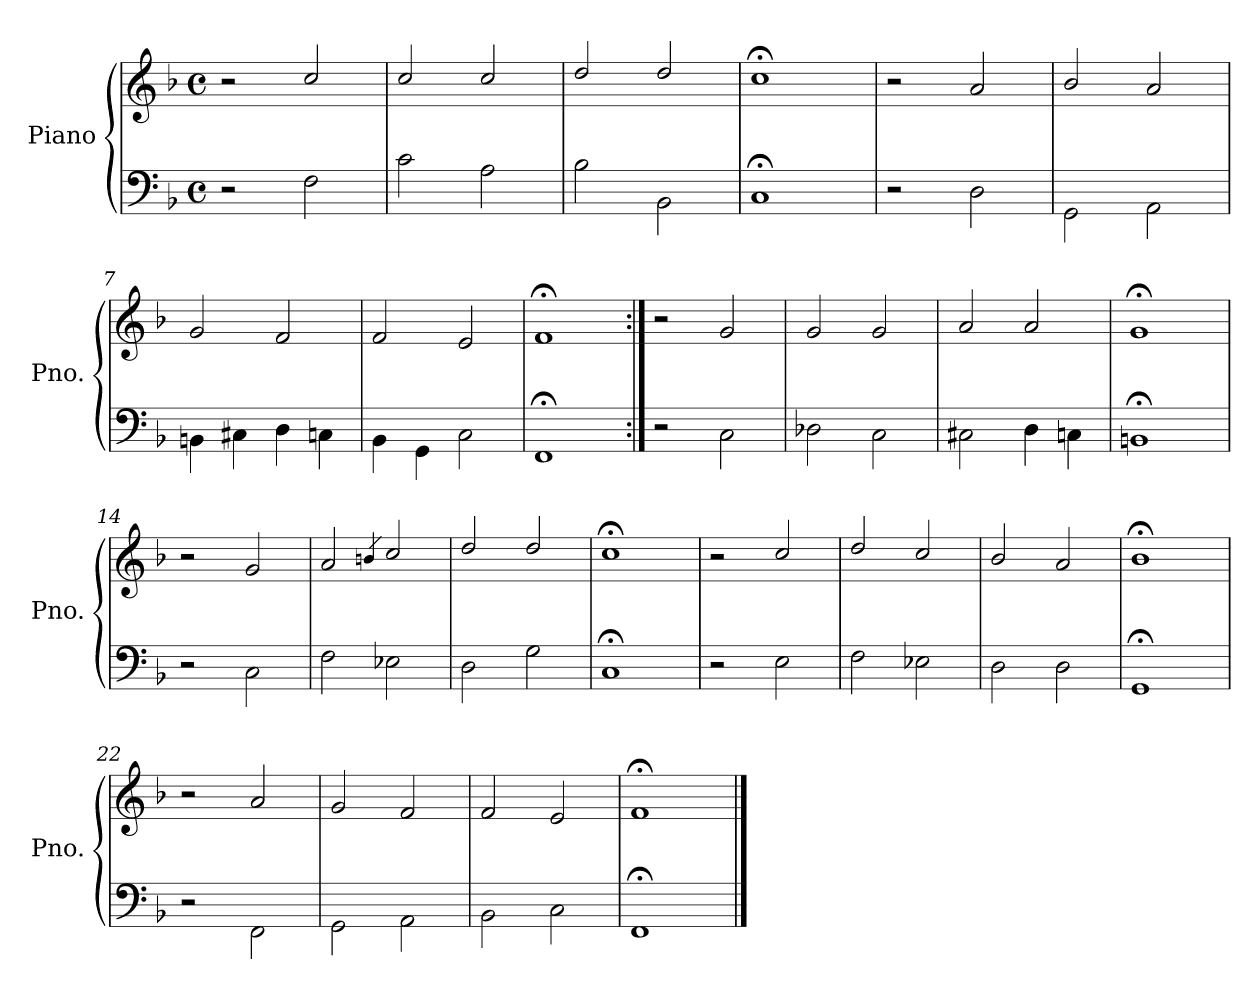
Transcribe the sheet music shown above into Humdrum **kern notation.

**kern	**kern
*part1	*part1
*staff2	*staff1
*I"Piano	*
*I'Pno.	*
*clefF4	*clefG2
*k[b-]	*k[b-]
*F:	*F:
*M4/4	*M4/4
*met(c)	*met(c)
=1	=1
2r	2r
2F\	2cc/
=2	=2
2c\	2cc/
2A\	2cc/
=3	=3
2B-\	2dd/
2BB-\	2dd/
=4	=4
1C;	1cc;<
=5	=5
2r	2r
2D\	2a/
=6	=6
2GG\	2b-/
2AA\	2a/
=7	=7
4BBn\	2g/
4C#X\	.
4D\	2f/
4Cn\	.
=8	=8
4BB-\	2f/
4GG\	.
2C\	2e/
=9	=9
1FF;	1f;<
!!LO:PB:g=z
=10:|!	=10:|!
2r	2r
2C\	2g/
=11	=11
2D-X\	2g/
2C\	2g/
=12	=12
2C#X\	2a/
4D\	2a/
4Cn\	.
=13	=13
1BBn;	1g;<
=14	=14
2r	2r
2C\	2g/
=15	=15
2F\	2a/
.	4qbn/
2E-X\	2cc/
=16	=16
2D\	2dd/
2G\	2dd/
=17	=17
1C;	1cc;<
!!LO:LB:g=z
=18	=18
2r	2r
2E\	2cc/
=19	=19
2F\	2dd/
2E-X\	2cc/
=20	=20
2D\	2b-/
2D\	2a/
=21	=21
1GG;	1b-;<
=22	=22
2r	2r
2FF\	2a/
=23	=23
2GG\	2g/
2AA\	2f/
=24	=24
2BB-\	2f/
2C\	2e/
=25	=25
1FF;	1f;<
==	==
*-	*-
